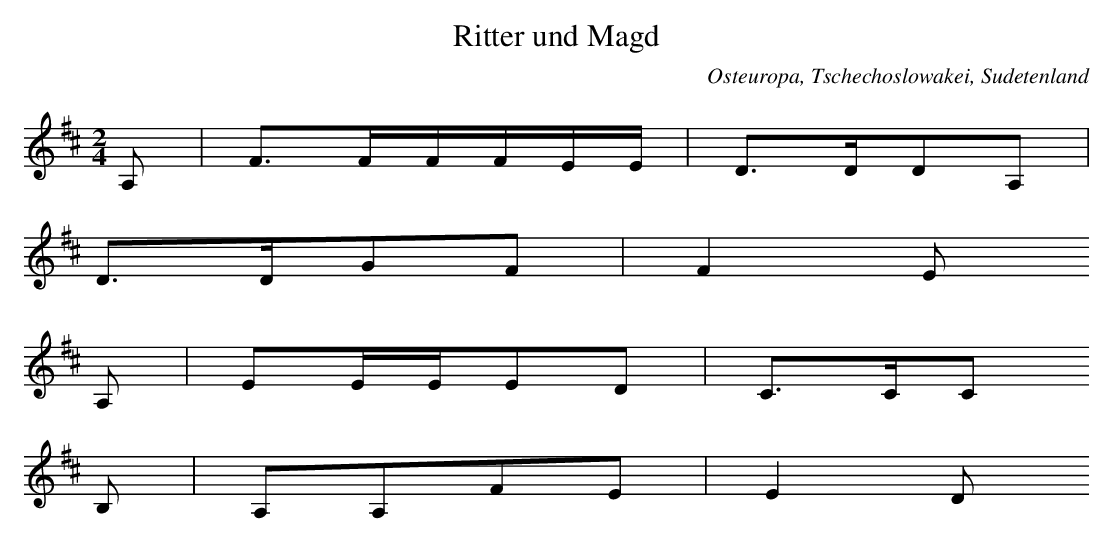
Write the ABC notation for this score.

X:1
T: Ritter und Magd
O: Osteuropa, Tschechoslowakei, Sudetenland
M: 2/4
L: 1/16
K: D
A,2 | F3FFFEE | D3DD2A,2 |
D3DG2F2 | F4E2
A,2 | E2EEE2D2 | C3CC2
B,2 | A,2A,2F2E2 | E4D2
